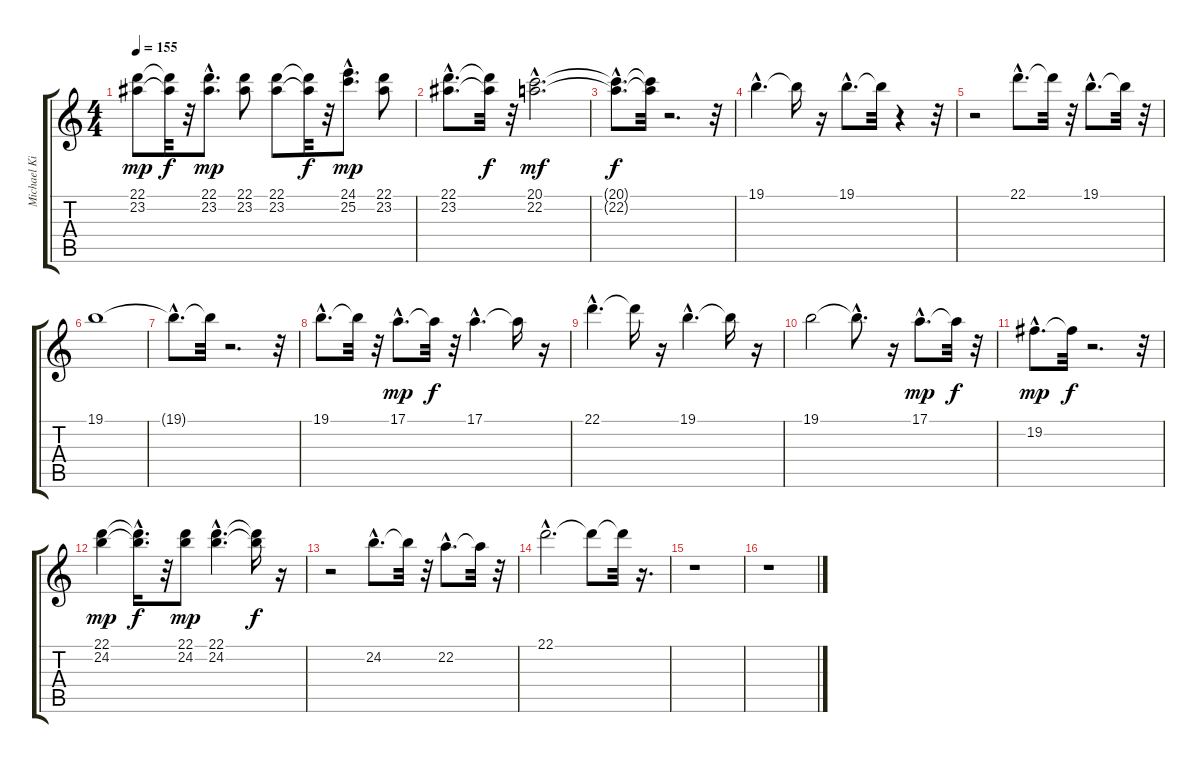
\track ("Michael Kiske" "Michael Ki") {instrument fx5brightness}
\staff {score tabs}
\tuning (E4 B3 G3 D3 A2 E2) {hide}
\ts (4 4)
\tempo 155
\clef g2
\ks c
(22.1 23.2).8{dy mp} (22.1{t} 23.2{t}).32{dy f} r.32 (22.1{hac} 23.2{hac}).8{d dy mp} (22.1 23.2).8 (22.1 23.2).8 (22.1{t} 23.2{t}).32{dy f} r.32 (24.1{hac} 25.2{hac}).8{d dy mp} (22.1 23.2).8 |
(22.1{hac} 23.2{hac}).8{d} (22.1{t} 23.2{t}).32{dy f} r.32 (20.1{hac} 22.2{hac}).2{d dy mf} |
(20.1{hac t} 22.2{hac t}).8{d dy f} (20.1{t} 22.2{t}).32 r.2{d} r.32 |
19.1{hac}.4{d} 19.1{t}.16 r.16 19.1{hac}.8{d} 19.1{t}.32 r.4 r.32 |
r.2 22.1{hac}.8{d} 22.1{t}.32 r.32 19.1{hac}.8{d} 19.1{t}.32 r.32 |
19.1.1 |
19.1{hac t}.8{d} 19.1{t}.32 r.2{d} r.32 |
19.1{hac}.8{d} 19.1{t}.32 r.32 17.1{hac}.8{d dy mp} 17.1{t}.32{dy f} r.32 17.1{hac}.4{d} 17.1{t}.16 r.16 |
22.1{hac}.4{d} 22.1{t}.16 r.16 19.1{hac}.4{d} 19.1{t}.16 r.16 |
19.1.2 19.1{hac t}.8{d} r.16 17.1{hac}.8{d dy mp} 17.1{t}.32{dy f} r.32 |
19.2{hac}.8{d dy mp} 19.2{t}.32{dy f} r.2{d} r.32 |
(22.1 24.2).4{dy mp} (22.1{hac t} 24.2{hac t}).16{d dy f} r.32 (22.1 24.2).8{dy mp} (22.1{hac} 24.2{hac}).4{d} (22.1{t} 24.2{t}).16{dy f} r.16 |
r.2 24.2{hac}.8{d} 24.2{t}.32 r.32 22.2{hac}.8{d} 22.2{t}.32 r.32 |
22.1{hac}.2{d} 22.1{t}.8 22.1{t}.32 r.16{d} |
r.1 |
r.1
